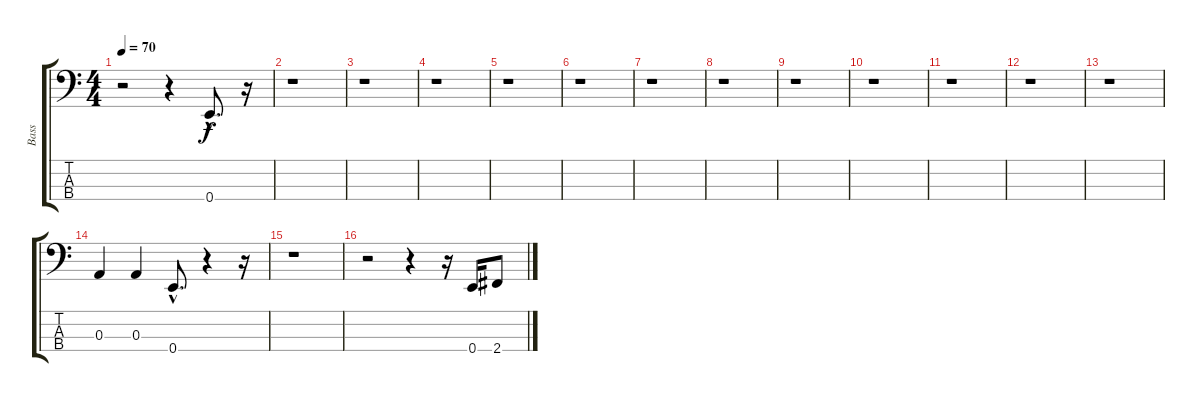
\track ("Bass" "Bass") {instrument electricbassfinger}
\staff {score tabs}
\tuning (G2 D2 A1 E1) {hide}
\ts (4 4)
\tempo 70
\clef f4
\ks c
r.2{dy f instrument electricbassfinger} r.4 0.4{hac}.8{d} r.16 |
r.1 |
r.1 |
r.1 |
r.1 |
r.1 |
r.1 |
r.1 |
r.1 |
r.1 |
r.1 |
r.1 |
r.1 |
0.3.4 0.3.4 0.4{hac}.8{d} r.4 r.16 |
r.1 |
r.2 r.4 r.16 0.4.16 2.4.8
